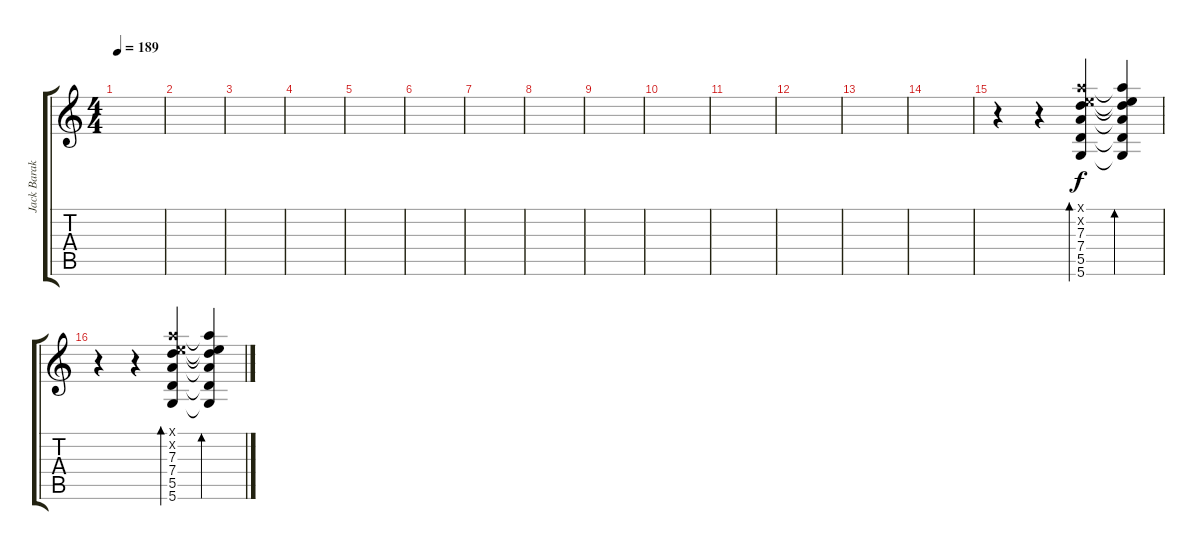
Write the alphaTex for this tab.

\track ("Jack Barakat  (clean)" "Jack Barak") {instrument electricguitarclean}
\staff {score tabs}
\tuning (E4 B3 G3 D3 A2 D2) {hide}
\ts (4 4)
\tempo 189
\clef g2
\ks c
|
|
|
|
|
|
|
|
|
|
|
|
|
|
r.4 r.4 (5.1{x} 5.2{x} 7.3 7.4 5.5 5.6).4{bd 120} (5.1{t} 5.2{t} 7.3{t} 7.4{t} 5.5{t} 5.6{t}).4{bd 120} |
r.4 r.4 (5.1{x} 5.2{x} 7.3 7.4 5.5 5.6).4{bd 120} (5.1{t} 5.2{t} 7.3{t} 7.4{t} 5.5{t} 5.6{t}).4{bd 120}
